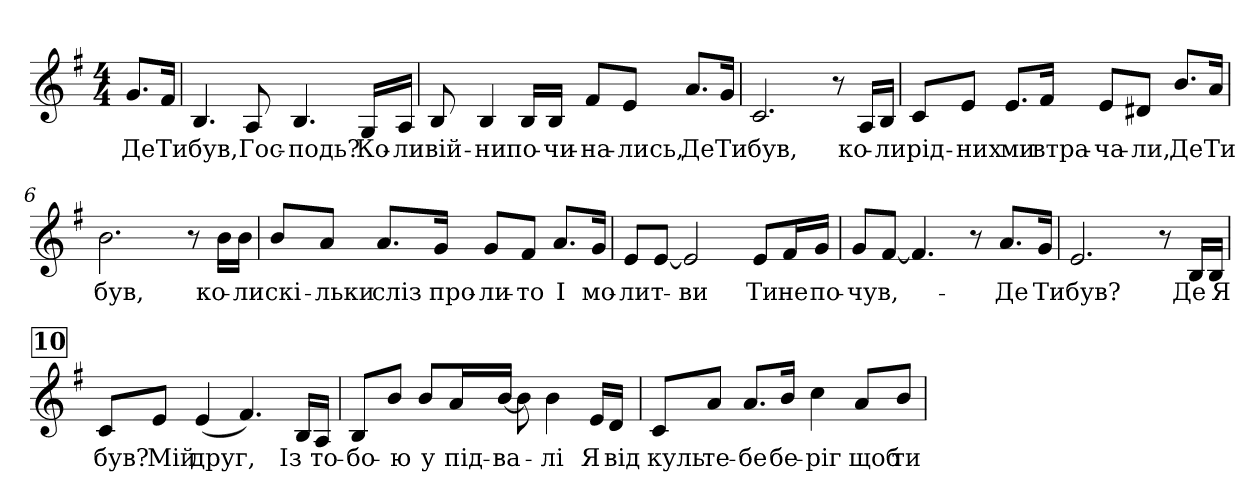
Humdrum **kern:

**kern	**text
*part1	*part1
*staff1	*staff1
!!LO:PB:g=z
*clefG2	*
*k[f#]	*
*e:	*
*M4/4	*
=1	=1
!	!LO:LY:b:color=#000000
8.gi/L	Де
!	!LO:LY:b:color=#000000
16f#i/Jk	Ти
=2	=2
!	!LO:LY:b:color=#000000
4.Bi/	був,
!	!LO:LY:b:color=#000000
8Ai/	Гос-
!	!LO:LY:b:color=#000000
4.Bi/	-подь?
!	!LO:LY:b:color=#000000
16Gi/LL	Ко-
!	!LO:LY:b:color=#000000
16Ai/JJ	-ли
=3	=3
!	!LO:LY:b:color=#000000
8Bi/	вій-
!	!LO:LY:b:color=#000000
4Bi/	-ни
!	!LO:LY:b:color=#000000
16Bi/LL	по-
!	!LO:LY:b:color=#000000
16Bi/JJ	-чи-
!	!LO:LY:b:color=#000000
8f#i/L	-на-
!	!LO:LY:b:color=#000000
8ei/J	-лись,
!	!LO:LY:b:color=#000000
8.ai/L	Де
!	!LO:LY:b:color=#000000
16gi/Jk	Ти
=4	=4
!	!LO:LY:b:color=#000000
2.ci/	був,
8r	.
!	!LO:LY:b:color=#000000
16Ai/LL	ко-
!	!LO:LY:b:color=#000000
16Bi/JJ	-ли
!!LO:LB:g=z
=5	=5
!	!LO:LY:b:color=#000000
8ci/L	рід-
!	!LO:LY:b:color=#000000
8ei/J	-них
!	!LO:LY:b:color=#000000
8.ei/L	ми
!	!LO:LY:b:color=#000000
16f#i/Jk	втра-
!	!LO:LY:b:color=#000000
8ei/L	-ча-
!	!LO:LY:b:color=#000000
8d#Xi/J	-ли,
!	!LO:LY:b:color=#000000
8.bi/L	Де
!	!LO:LY:b:color=#000000
16ai/Jk	Ти
=6	=6
!	!LO:LY:b:color=#000000
2.bi\	був,
8r	.
!	!LO:LY:b:color=#000000
16bi\LL	ко-
!	!LO:LY:b:color=#000000
16bi\JJ	-ли
=7	=7
!	!LO:LY:b:color=#000000
8bi/L	скі-
!	!LO:LY:b:color=#000000
8ai/J	-льки
!	!LO:LY:b:color=#000000
8.ai/L	сліз
!	!LO:LY:b:color=#000000
16gi/Jk	про-
!	!LO:LY:b:color=#000000
8gi/L	-ли-
!	!LO:LY:b:color=#000000
8f#i/J	-то
!	!LO:LY:b:color=#000000
8.ai/L	І
!	!LO:LY:b:color=#000000
16gi/Jk	мо-
=8	=8
!	!LO:LY:b:color=#000000
8ei/L	-лит-
[<8ei/J	.
!	!LO:LY:b:color=#000000
2ei/]	-ви
!	!LO:LY:b:color=#000000
8ei/L	Ти
!	!LO:LY:b:color=#000000
16f#i/L	не
!	!LO:LY:b:color=#000000
16gi/JJ	по-
!!LO:LB:g=z
=9	=9
!	!LO:LY:b:color=#000000
8gi/L	-чув,-
[<8f#i/J	.
4.f#i/]	.
8r	.
!	!LO:LY:b:color=#000000
8.ai/L	-Де
!	!LO:LY:b:color=#000000
16gi/Jk	Ти
=10	=10
!	!LO:LY:b:color=#000000
2.ei/	був?
8r	.
!	!LO:LY:b:color=#000000
16Bi/LL	Де
!	!LO:LY:b:color=#000000
16Bi/JJ	Я
!!LO:REH:place=s1:B:color=#000000:enc=box:fs=13.748:t=10
=11	=11
!	!LO:LY:b:color=#000000
8ci/L	був?
!	!LO:LY:b:color=#000000
8ei/J	Мій
!	!LO:LY:b:color=#000000
(4ei/	друг,
4.f#i/)	.
!	!LO:LY:b:color=#000000
16Bi/LL	Із
!	!LO:LY:b:color=#000000
16Ai/JJ	то-
=12	=12
!	!LO:LY:b:color=#000000
8Bi/L	-бо-
!	!LO:LY:b:color=#000000
8bi/J	-ю
!	!LO:LY:b:color=#000000
8bi/L	у
!	!LO:LY:b:color=#000000
16ai/L	під-
!	!LO:LY:b:color=#000000
[<16bi/JJ	-ва-
8bi\]	.
!	!LO:LY:b:color=#000000
4bi\	-лі
!	!LO:LY:b:color=#000000
16ei/LL	Я
!	!LO:LY:b:color=#000000
16di/JJ	від
!!LO:LB:g=z
=13	=13
!	!LO:LY:b:color=#000000
8ci/L	куль
!	!LO:LY:b:color=#000000
8ai/J	те-
!	!LO:LY:b:color=#000000
8.ai/L	-бе
!	!LO:LY:b:color=#000000
16bi/Jk	бе-
!	!LO:LY:b:color=#000000
4cci\	-ріг
!	!LO:LY:b:color=#000000
8ai/L	щоб
!	!LO:LY:b:color=#000000
8bi/J	ти
=	=
*-	*-
